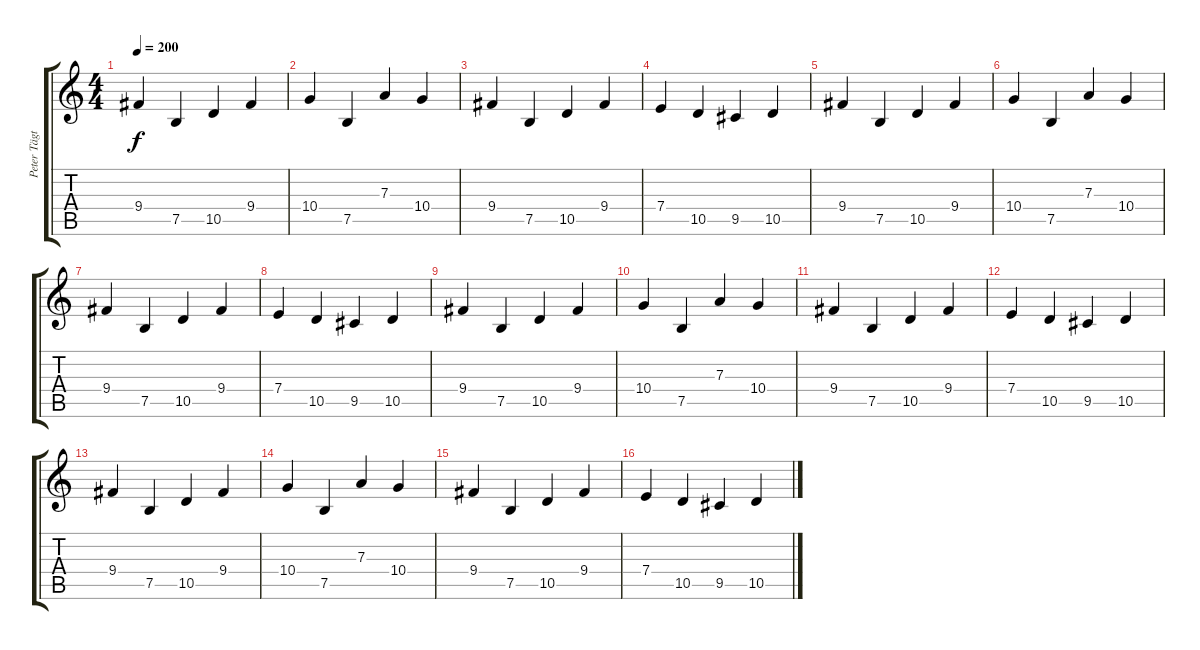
\track ("Peter Tägtgren" "Peter Tägt") {instrument distortionguitar}
\staff {score tabs}
\tuning (B3 Gb3 D3 A2 E2 B1) {hide}
\ts (4 4)
\section ("" "")
\tempo 200
\clef g2
\ks c
9.4.4{dy f} 7.5.4 10.5.4 9.4.4 |
10.4.4 7.5.4 7.3.4 10.4.4 |
9.4.4 7.5.4 10.5.4 9.4.4 |
7.4.4 10.5.4 9.5.4 10.5.4 |
9.4.4 7.5.4 10.5.4 9.4.4 |
10.4.4 7.5.4 7.3.4 10.4.4 |
9.4.4 7.5.4 10.5.4 9.4.4 |
7.4.4 10.5.4 9.5.4 10.5.4 |
9.4.4 7.5.4 10.5.4 9.4.4 |
10.4.4 7.5.4 7.3.4 10.4.4 |
9.4.4 7.5.4 10.5.4 9.4.4 |
7.4.4 10.5.4 9.5.4 10.5.4 |
9.4.4 7.5.4 10.5.4 9.4.4 |
10.4.4 7.5.4 7.3.4 10.4.4 |
9.4.4 7.5.4 10.5.4 9.4.4 |
7.4.4 10.5.4 9.5.4 10.5.4
